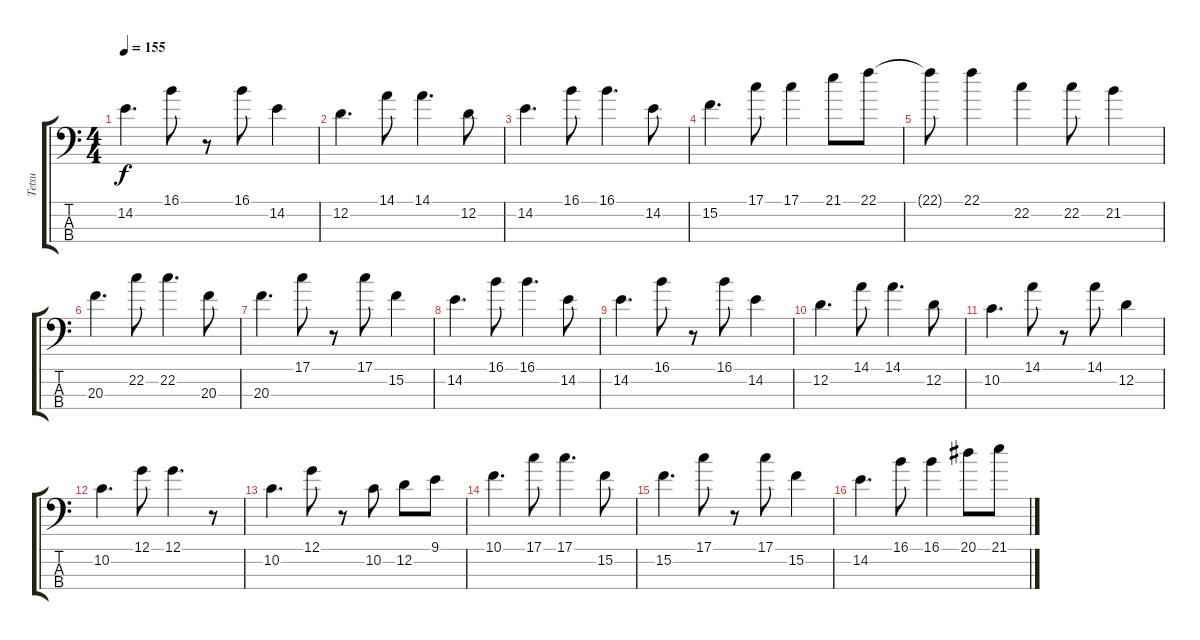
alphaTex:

\track ("Tetsu" "Tetsu") {instrument electricbassfinger}
\staff {score tabs}
\tuning (G2 D2 A1 E1) {hide}
\ts (4 4)
\tempo 155
\clef f4
\ks c
14.2.4{d dy f} 16.1.8 r.8 16.1.8 14.2.4 |
12.2.4{d} 14.1.8 14.1.4{d} 12.2.8 |
14.2.4{d} 16.1.8 16.1.4{d} 14.2.8 |
15.2.4{d} 17.1.8 17.1.4 21.1.8 22.1.8 |
22.1{t}.8 22.1.4 22.2.4 22.2.8 21.2.4 |
20.3.4{d} 22.2.8 22.2.4{d} 20.3.8 |
20.3.4{d} 17.1.8 r.8 17.1.8 15.2.4 |
14.2.4{d} 16.1.8 16.1.4{d} 14.2.8 |
14.2.4{d} 16.1.8 r.8 16.1.8 14.2.4 |
12.2.4{d} 14.1.8 14.1.4{d} 12.2.8 |
10.2.4{d} 14.1.8 r.8 14.1.8 12.2.4 |
10.2.4{d} 12.1.8 12.1.4{d} r.8 |
10.2.4{d} 12.1.8 r.8 10.2.8 12.2.8 9.1.8 |
10.1.4{d} 17.1.8 17.1.4{d} 15.2.8 |
15.2.4{d} 17.1.8 r.8 17.1.8 15.2.4 |
14.2.4{d} 16.1.8 16.1.4 20.1.8 21.1.8
